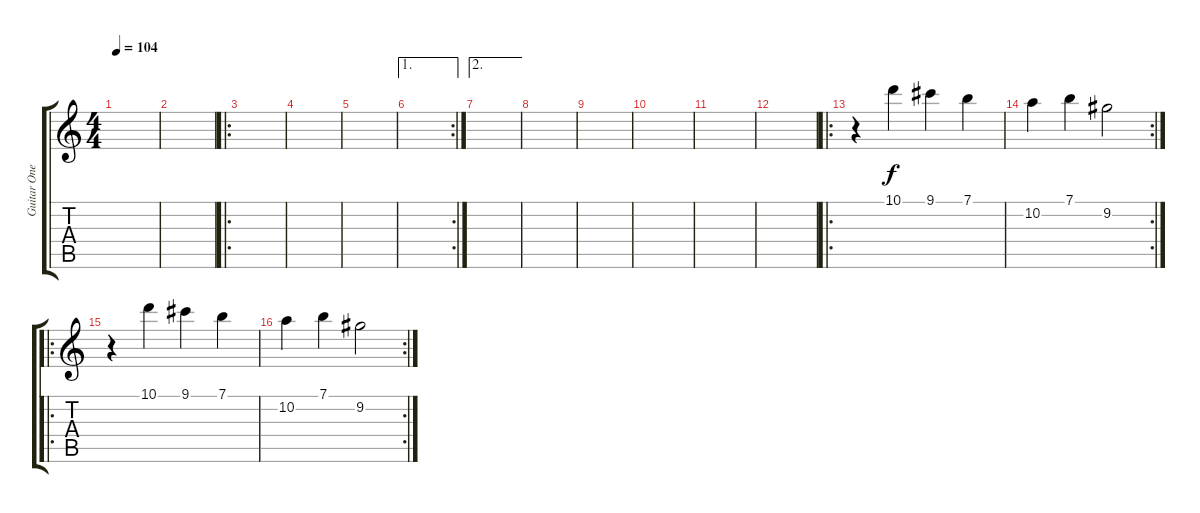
\track ("Guitar One" "Guitar One") {instrument electricguitarclean}
\staff {score tabs}
\tuning (E4 B3 G3 D3 A2 E2) {hide}
\ts (4 4)
\tempo 104
\clef g2
\ks c
|
|
\ro
|
|
|
\ae 1
\rc 2
|
\ae 2
|
|
|
|
|
|
\ro
r.4 10.1.4 9.1.4 7.1.4 |
\rc 2
10.2.4 7.1.4 9.2.2 |
\ro
r.4 10.1.4 9.1.4 7.1.4 |
\rc 2
10.2.4 7.1.4 9.2.2
